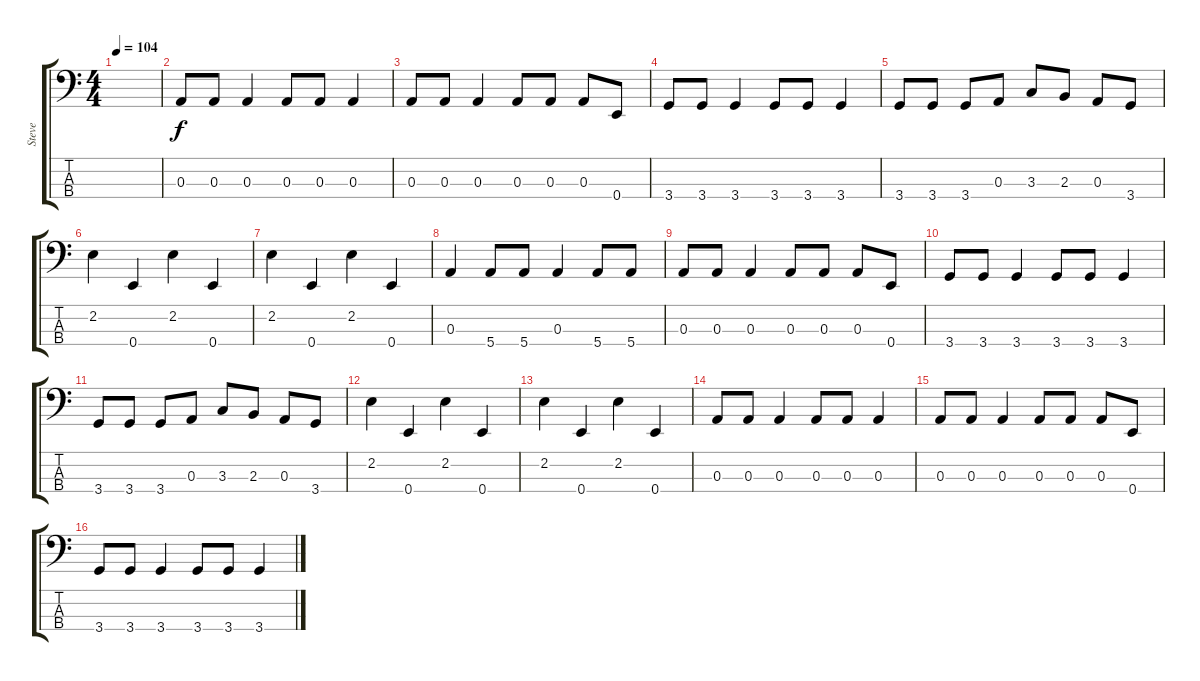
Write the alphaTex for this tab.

\track ("Steve" "Steve") {instrument acousticbass}
\staff {score tabs}
\tuning (G2 D2 A1 E1) {hide}
\ts (4 4)
\tempo 104
\clef f4
\ks c
|
0.3.8 0.3.8 0.3.4 0.3.8 0.3.8 0.3.4 |
0.3.8 0.3.8 0.3.4 0.3.8 0.3.8 0.3.8 0.4.8 |
3.4.8 3.4.8 3.4.4 3.4.8 3.4.8 3.4.4 |
3.4.8 3.4.8 3.4.8 0.3.8 3.3.8 2.3.8 0.3.8 3.4.8 |
2.2.4 0.4.4 2.2.4 0.4.4 |
2.2.4 0.4.4 2.2.4 0.4.4 |
0.3.4 5.4.8 5.4.8 0.3.4 5.4.8 5.4.8 |
0.3.8 0.3.8 0.3.4 0.3.8 0.3.8 0.3.8 0.4.8 |
3.4.8 3.4.8 3.4.4 3.4.8 3.4.8 3.4.4 |
3.4.8 3.4.8 3.4.8 0.3.8 3.3.8 2.3.8 0.3.8 3.4.8 |
2.2.4 0.4.4 2.2.4 0.4.4 |
2.2.4 0.4.4 2.2.4 0.4.4 |
0.3.8 0.3.8 0.3.4 0.3.8 0.3.8 0.3.4 |
0.3.8 0.3.8 0.3.4 0.3.8 0.3.8 0.3.8 0.4.8 |
3.4.8 3.4.8 3.4.4 3.4.8 3.4.8 3.4.4
